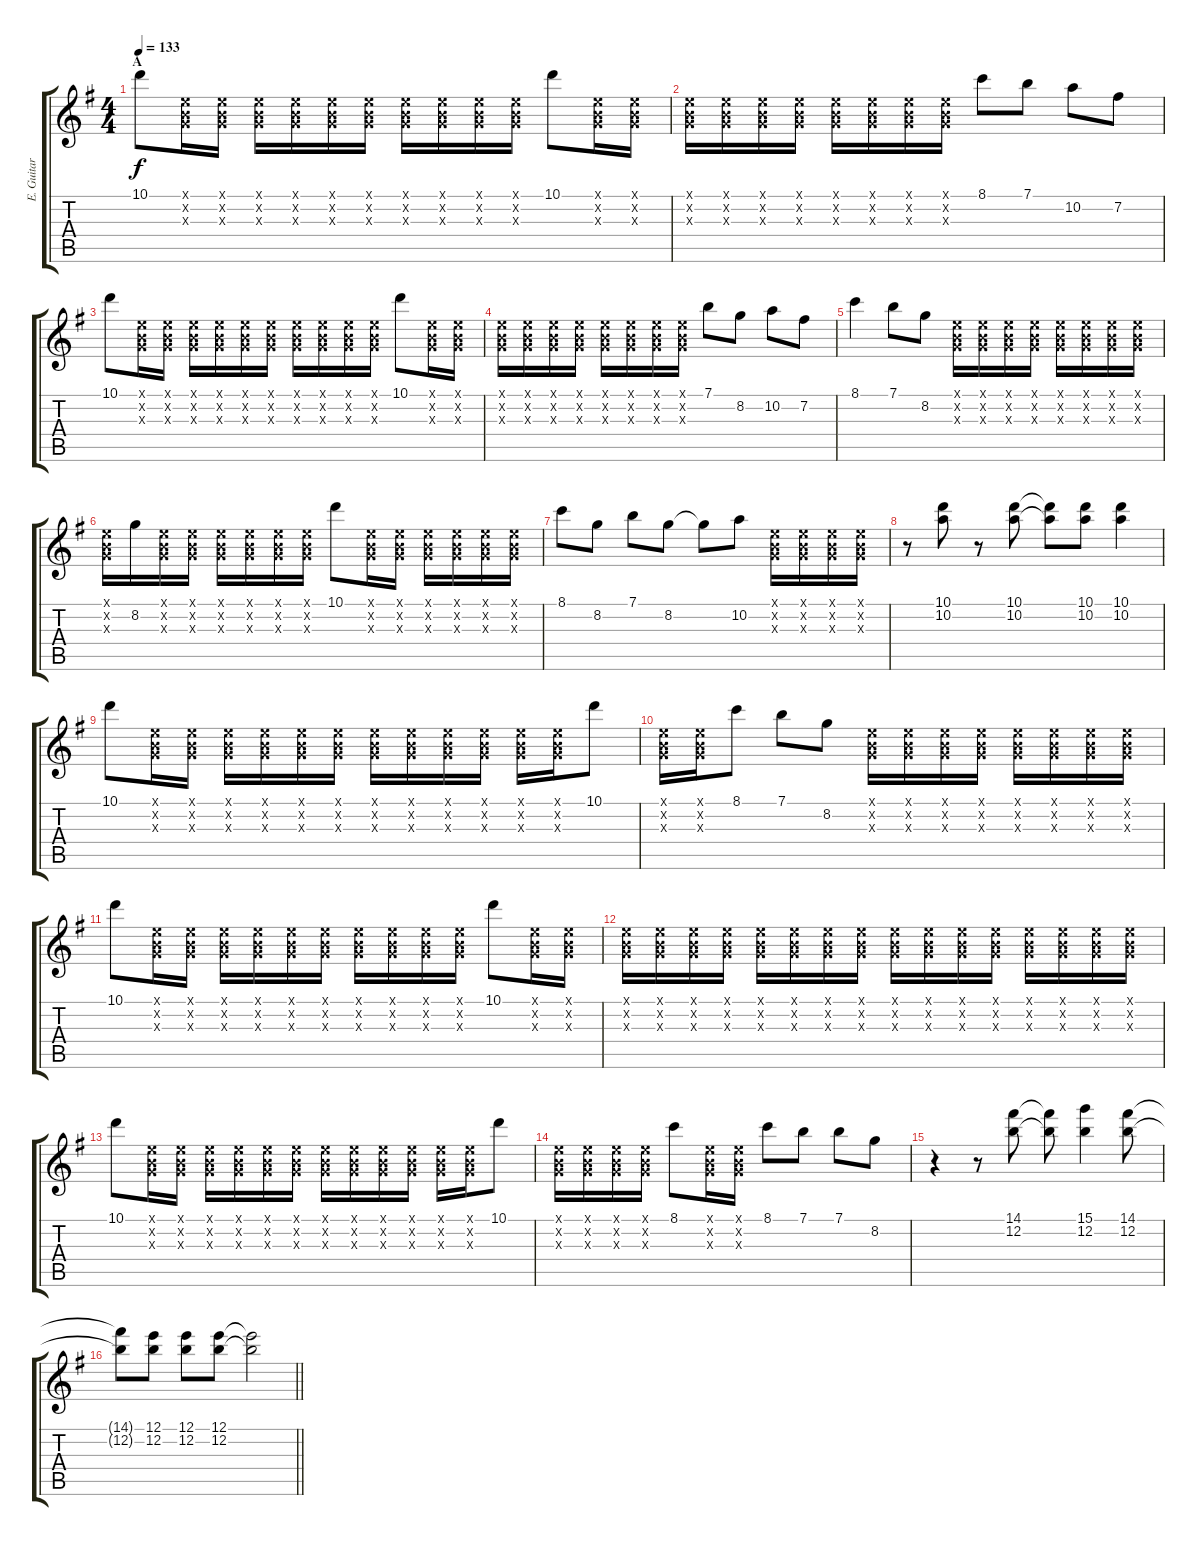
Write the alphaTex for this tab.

\track ("E. Guitar II" "E. Guitar ") {instrument electricguitarclean}
\staff {score tabs}
\tuning (E4 B3 G3 D3 A2 E2) {hide}
\ts (4 4)
\section ("" "A")
\tempo 133
\clef g2
\ks g
10.1.8{dy f} (0.1{x} 0.2{x} 0.3{x}).16 (0.1{x} 0.2{x} 0.3{x}).16 (0.1{x} 0.2{x} 0.3{x}).16 (0.1{x} 0.2{x} 0.3{x}).16 (0.1{x} 0.2{x} 0.3{x}).16 (0.1{x} 0.2{x} 0.3{x}).16 (0.1{x} 0.2{x} 0.3{x}).16 (0.1{x} 0.2{x} 0.3{x}).16 (0.1{x} 0.2{x} 0.3{x}).16 (0.1{x} 0.2{x} 0.3{x}).16 10.1.8 (0.1{x} 0.2{x} 0.3{x}).16 (0.1{x} 0.2{x} 0.3{x}).16 |
(0.1{x} 0.2{x} 0.3{x}).16 (0.1{x} 0.2{x} 0.3{x}).16 (0.1{x} 0.2{x} 0.3{x}).16 (0.1{x} 0.2{x} 0.3{x}).16 (0.1{x} 0.2{x} 0.3{x}).16 (0.1{x} 0.2{x} 0.3{x}).16 (0.1{x} 0.2{x} 0.3{x}).16 (0.1{x} 0.2{x} 0.3{x}).16 8.1.8 7.1.8 10.2.8 7.2.8 |
10.1.8 (0.1{x} 0.2{x} 0.3{x}).16 (0.1{x} 0.2{x} 0.3{x}).16 (0.1{x} 0.2{x} 0.3{x}).16 (0.1{x} 0.2{x} 0.3{x}).16 (0.1{x} 0.2{x} 0.3{x}).16 (0.1{x} 0.2{x} 0.3{x}).16 (0.1{x} 0.2{x} 0.3{x}).16 (0.1{x} 0.2{x} 0.3{x}).16 (0.1{x} 0.2{x} 0.3{x}).16 (0.1{x} 0.2{x} 0.3{x}).16 10.1.8 (0.1{x} 0.2{x} 0.3{x}).16 (0.1{x} 0.2{x} 0.3{x}).16 |
(0.1{x} 0.2{x} 0.3{x}).16 (0.1{x} 0.2{x} 0.3{x}).16 (0.1{x} 0.2{x} 0.3{x}).16 (0.1{x} 0.2{x} 0.3{x}).16 (0.1{x} 0.2{x} 0.3{x}).16 (0.1{x} 0.2{x} 0.3{x}).16 (0.1{x} 0.2{x} 0.3{x}).16 (0.1{x} 0.2{x} 0.3{x}).16 7.1.8 8.2.8 10.2.8 7.2.8 |
8.1.4 7.1.8 8.2.8 (0.1{x} 0.2{x} 0.3{x}).16 (0.1{x} 0.2{x} 0.3{x}).16 (0.1{x} 0.2{x} 0.3{x}).16 (0.1{x} 0.2{x} 0.3{x}).16 (0.1{x} 0.2{x} 0.3{x}).16 (0.1{x} 0.2{x} 0.3{x}).16 (0.1{x} 0.2{x} 0.3{x}).16 (0.1{x} 0.2{x} 0.3{x}).16 |
(0.1{x} 0.2{x} 0.3{x}).16 8.2.16 (0.1{x} 0.2{x} 0.3{x}).16 (0.1{x} 0.2{x} 0.3{x}).16 (0.1{x} 0.2{x} 0.3{x}).16 (0.1{x} 0.2{x} 0.3{x}).16 (0.1{x} 0.2{x} 0.3{x}).16 (0.1{x} 0.2{x} 0.3{x}).16 10.1.8 (0.1{x} 0.2{x} 0.3{x}).16 (0.1{x} 0.2{x} 0.3{x}).16 (0.1{x} 0.2{x} 0.3{x}).16 (0.1{x} 0.2{x} 0.3{x}).16 (0.1{x} 0.2{x} 0.3{x}).16 (0.1{x} 0.2{x} 0.3{x}).16 |
8.1.8 8.2.8 7.1.8 8.2.8 8.2{t}.8 10.2.8 (0.1{x} 0.2{x} 0.3{x}).16 (0.1{x} 0.2{x} 0.3{x}).16 (0.1{x} 0.2{x} 0.3{x}).16 (0.1{x} 0.2{x} 0.3{x}).16 |
r.8 (10.1 10.2).8 r.8 (10.1 10.2).8 (10.1{t} 10.2{t}).8 (10.1 10.2).8 (10.1 10.2).4 |
10.1.8 (0.1{x} 0.2{x} 0.3{x}).16 (0.1{x} 0.2{x} 0.3{x}).16 (0.1{x} 0.2{x} 0.3{x}).16 (0.1{x} 0.2{x} 0.3{x}).16 (0.1{x} 0.2{x} 0.3{x}).16 (0.1{x} 0.2{x} 0.3{x}).16 (0.1{x} 0.2{x} 0.3{x}).16 (0.1{x} 0.2{x} 0.3{x}).16 (0.1{x} 0.2{x} 0.3{x}).16 (0.1{x} 0.2{x} 0.3{x}).16 (0.1{x} 0.2{x} 0.3{x}).16 (0.1{x} 0.2{x} 0.3{x}).16 10.1.8 |
(0.1{x} 0.2{x} 0.3{x}).16 (0.1{x} 0.2{x} 0.3{x}).16 8.1.8 7.1.8 8.2.8 (0.1{x} 0.2{x} 0.3{x}).16 (0.1{x} 0.2{x} 0.3{x}).16 (0.1{x} 0.2{x} 0.3{x}).16 (0.1{x} 0.2{x} 0.3{x}).16 (0.1{x} 0.2{x} 0.3{x}).16 (0.1{x} 0.2{x} 0.3{x}).16 (0.1{x} 0.2{x} 0.3{x}).16 (0.1{x} 0.2{x} 0.3{x}).16 |
10.1.8 (0.1{x} 0.2{x} 0.3{x}).16 (0.1{x} 0.2{x} 0.3{x}).16 (0.1{x} 0.2{x} 0.3{x}).16 (0.1{x} 0.2{x} 0.3{x}).16 (0.1{x} 0.2{x} 0.3{x}).16 (0.1{x} 0.2{x} 0.3{x}).16 (0.1{x} 0.2{x} 0.3{x}).16 (0.1{x} 0.2{x} 0.3{x}).16 (0.1{x} 0.2{x} 0.3{x}).16 (0.1{x} 0.2{x} 0.3{x}).16 10.1.8 (0.1{x} 0.2{x} 0.3{x}).16 (0.1{x} 0.2{x} 0.3{x}).16 |
(0.1{x} 0.2{x} 0.3{x}).16 (0.1{x} 0.2{x} 0.3{x}).16 (0.1{x} 0.2{x} 0.3{x}).16 (0.1{x} 0.2{x} 0.3{x}).16 (0.1{x} 0.2{x} 0.3{x}).16 (0.1{x} 0.2{x} 0.3{x}).16 (0.1{x} 0.2{x} 0.3{x}).16 (0.1{x} 0.2{x} 0.3{x}).16 (0.1{x} 0.2{x} 0.3{x}).16 (0.1{x} 0.2{x} 0.3{x}).16 (0.1{x} 0.2{x} 0.3{x}).16 (0.1{x} 0.2{x} 0.3{x}).16 (0.1{x} 0.2{x} 0.3{x}).16 (0.1{x} 0.2{x} 0.3{x}).16 (0.1{x} 0.2{x} 0.3{x}).16 (0.1{x} 0.2{x} 0.3{x}).16 |
10.1.8 (0.1{x} 0.2{x} 0.3{x}).16 (0.1{x} 0.2{x} 0.3{x}).16 (0.1{x} 0.2{x} 0.3{x}).16 (0.1{x} 0.2{x} 0.3{x}).16 (0.1{x} 0.2{x} 0.3{x}).16 (0.1{x} 0.2{x} 0.3{x}).16 (0.1{x} 0.2{x} 0.3{x}).16 (0.1{x} 0.2{x} 0.3{x}).16 (0.1{x} 0.2{x} 0.3{x}).16 (0.1{x} 0.2{x} 0.3{x}).16 (0.1{x} 0.2{x} 0.3{x}).16 (0.1{x} 0.2{x} 0.3{x}).16 10.1.8 |
(0.1{x} 0.2{x} 0.3{x}).16 (0.1{x} 0.2{x} 0.3{x}).16 (0.1{x} 0.2{x} 0.3{x}).16 (0.1{x} 0.2{x} 0.3{x}).16 8.1.8 (0.1{x} 0.2{x} 0.3{x}).16 (0.1{x} 0.2{x} 0.3{x}).16 8.1.8 7.1.8 7.1.8 8.2.8 |
r.4 r.8 (14.1 12.2).8 (14.1{t} 12.2{t}).8 (15.1 12.2).4 (14.1 12.2).8 |
\barLineRight lightlight
(14.1{t} 12.2{t}).8 (12.1 12.2).8 (12.1 12.2).8 (12.1 12.2).8 (12.1{t} 12.2{t}).2
